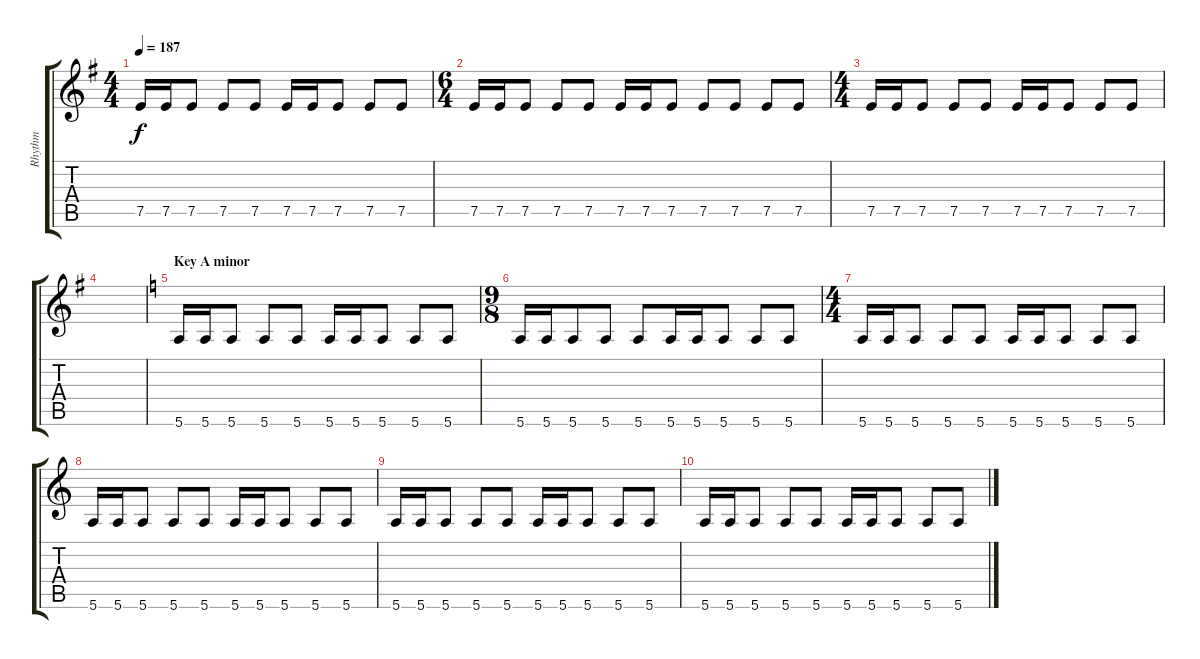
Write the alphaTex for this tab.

\track ("Rhythm" "Rhythm") {instrument overdrivenguitar}
\staff {score tabs}
\tuning (E4 B3 G3 D3 A2 E2) {hide}
\ts (4 4)
\tempo 187
\clef g2
\ks eminor
7.5.16{dy f} 7.5.16 7.5.8 7.5.8 7.5.8 7.5.16 7.5.16 7.5.8 7.5.8 7.5.8 |
\ts (6 4)
7.5.16 7.5.16 7.5.8 7.5.8 7.5.8 7.5.16 7.5.16 7.5.8 7.5.8 7.5.8 7.5.8 7.5.8 |
\ts (4 4)
7.5.16 7.5.16 7.5.8 7.5.8 7.5.8 7.5.16 7.5.16 7.5.8 7.5.8 7.5.8 |
|
\section ("" "Key A minor")
\ks aminor
5.6.16 5.6.16 5.6.8 5.6.8 5.6.8 5.6.16 5.6.16 5.6.8 5.6.8 5.6.8 |
\ts (9 8)
5.6.16 5.6.16 5.6.8 5.6.8 5.6.8 5.6.16 5.6.16 5.6.8 5.6.8 5.6.8 |
\ts (4 4)
5.6.16 5.6.16 5.6.8 5.6.8 5.6.8 5.6.16 5.6.16 5.6.8 5.6.8 5.6.8 |
5.6.16 5.6.16 5.6.8 5.6.8 5.6.8 5.6.16 5.6.16 5.6.8 5.6.8 5.6.8 |
5.6.16 5.6.16 5.6.8 5.6.8 5.6.8 5.6.16 5.6.16 5.6.8 5.6.8 5.6.8 |
5.6.16 5.6.16 5.6.8 5.6.8 5.6.8 5.6.16 5.6.16 5.6.8 5.6.8 5.6.8
